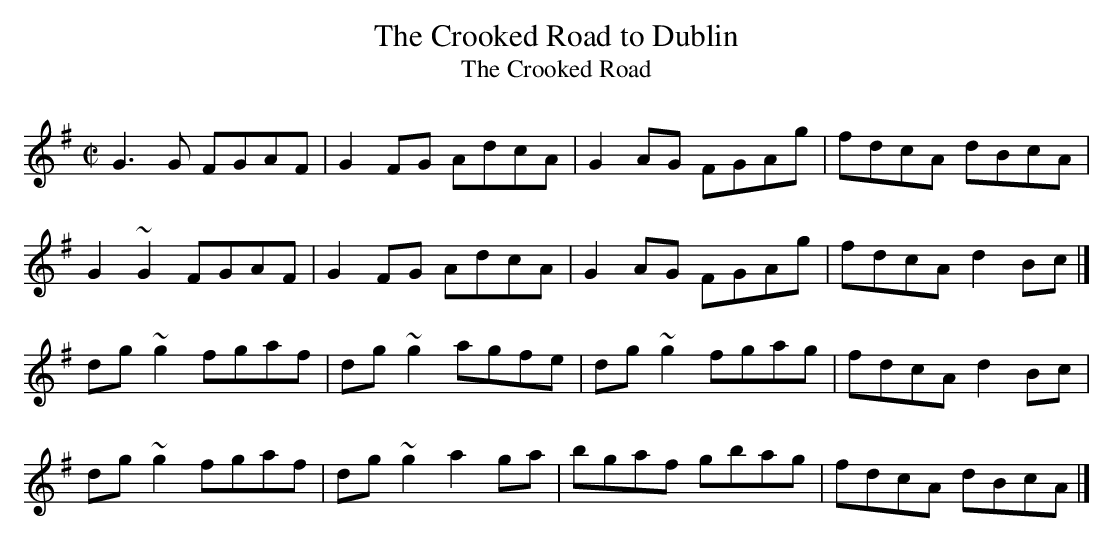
X:1
T:Crooked Road to Dublin, The
T:Crooked Road, The
M:C|
L:1/8
K:G
G3G FGAF|G2FG AdcA|G2AG FGAg|fdcA dBcA|!
G2~G2 FGAF|G2FG AdcA|G2AG FGAg|fdcA d2Bc|]!
dg~g2 fgaf|dg~g2 agfe|dg~g2 fgag|fdcA d2Bc|!
dg~g2 fgaf|dg~g2 a2ga|bgaf gbag|fdcA dBcA|]!
